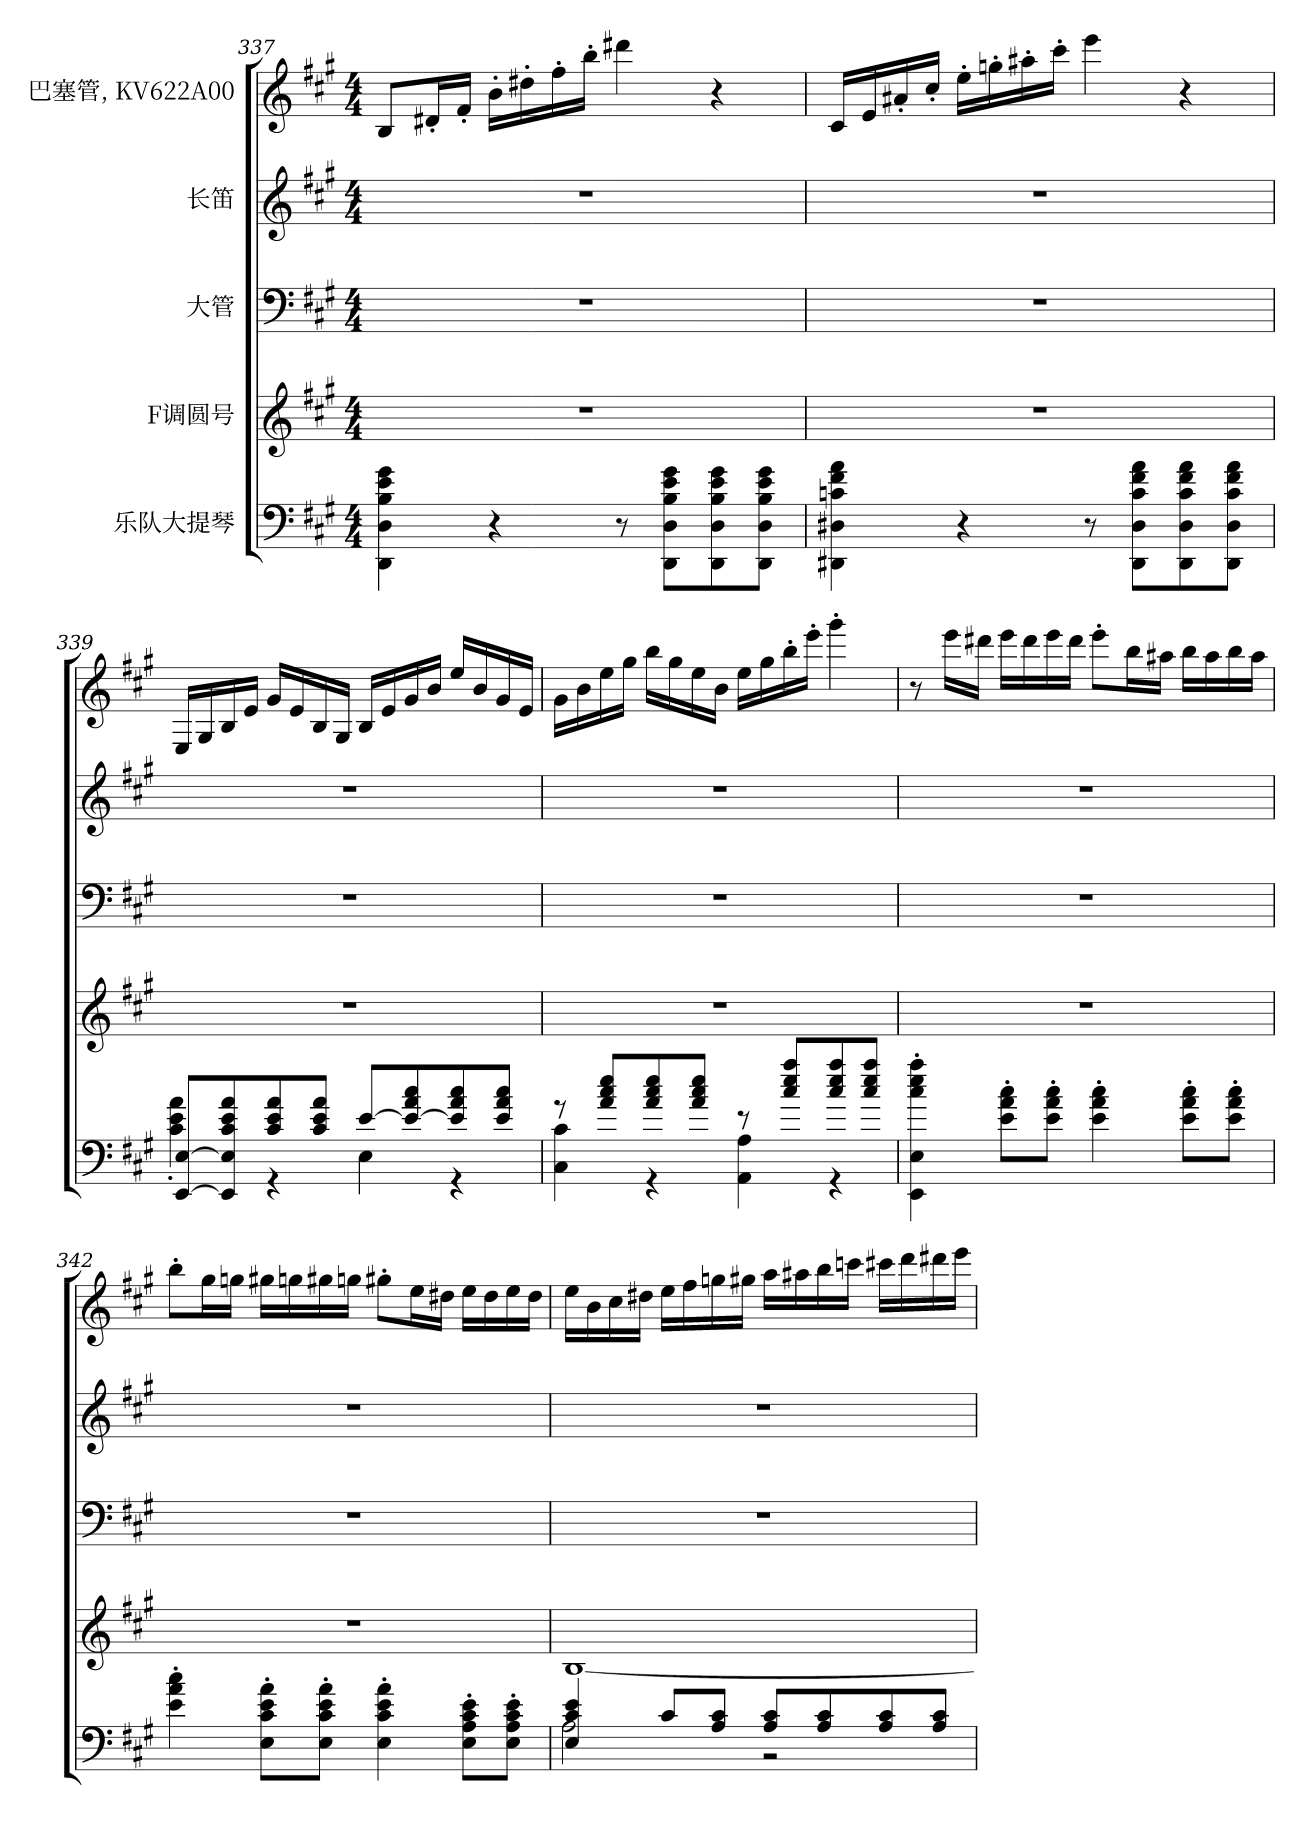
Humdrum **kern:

**kern	**kern	**kern	**kern	**kern
*part5	*part4	*part3	*part2	*part1
*staff5	*staff4	*staff3	*staff2	*staff1
*I"乐队大提琴	*I"F调圆号	*I"大管	*I"长笛	*I"巴塞管, KV622A00
!!LO:PB:g=z
*clefF4	*clefG2	*clefF4	*clefG2	*clefG2
*	*ITrd4c7	*	*	*ITrd4c7
*k[f#c#g#]	*k[f#c#]	*k[f#c#g#]	*k[f#c#g#]	*k[f#c#]
*M4/4	*M4/4	*M4/4	*M4/4	*M4/4
=337	=337	=337	=337	=337
4DD\ 4D\ 4B\ 4e\ 4g#\	1r	1r	1r	8E/L
.	.	.	.	16G#X'/L
.	.	.	.	16B'/JJ
4r	.	.	.	16e'\LL
.	.	.	.	16g#X'\
.	.	.	.	16b'\
.	.	.	.	16ee'\JJ
8r	.	.	.	4gg#X\
8DD\ 8D\ 8B\ 8e\ 8g#\L	.	.	.	.
8DD\ 8D\ 8B\ 8e\ 8g#\	.	.	.	4r
8DD\ 8D\ 8B\ 8e\ 8g#\J	.	.	.	.
=338	=338	=338	=338	=338
4DD#X\ 4D#X\ 4cn\ 4f#\ 4a\	1r	1r	1r	16F#/LL
.	.	.	.	16A/
.	.	.	.	16d#X'/
.	.	.	.	16f#'/JJ
4r	.	.	.	16a'\LL
.	.	.	.	16ccn'\
.	.	.	.	16dd#X'\
.	.	.	.	16ff#'\JJ
8r	.	.	.	4aa\
8DD#\ 8D#\ 8c\ 8f#\ 8a\L	.	.	.	.
8DD#\ 8D#\ 8c\ 8f#\ 8a\	.	.	.	4r
8DD#\ 8D#\ 8c\ 8f#\ 8a\J	.	.	.	.
!!LO:LB:g=z
=339	=339	=339	=339	=339
*^	*	*	*	*
[8EE/ [8E/L	4c#\' 4e\' 4a\'	1r	1r	1r	16AA/LL
.	.	.	.	.	16C#/
8EE/] 8E/] 8c#/ 8e/ 8a/	.	.	.	.	16E/
.	.	.	.	.	16A/JJ
8c#/ 8e/ 8a/	4r	.	.	.	16c#/LL
.	.	.	.	.	16A/
8c#/ 8e/ 8a/J	.	.	.	.	16E/
.	.	.	.	.	16C#/JJ
[8e/L	4E\	.	.	.	16E/LL
.	.	.	.	.	16A/
8e/_ 8a/ 8cc#/	.	.	.	.	16c#/
.	.	.	.	.	16e/JJ
8e/] 8a/ 8cc#/	4r	.	.	.	16a/LL
.	.	.	.	.	16e/
8e/ 8a/ 8cc#/J	.	.	.	.	16c#/
.	.	.	.	.	16A/JJ
=340	=340	=340	=340	=340	=340
8r	4C#\ 4c#\	1r	1r	1r	16c#\LL
.	.	.	.	.	16e\
8a/ 8cc#/ 8ee/L	.	.	.	.	16a\
.	.	.	.	.	16cc#\JJ
8a/ 8cc#/ 8ee/	4r	.	.	.	16ee\LL
.	.	.	.	.	16cc#\
8a/ 8cc#/ 8ee/J	.	.	.	.	16a\
.	.	.	.	.	16e\JJ
8r	4AA\ 4A\	.	.	.	16a\LL
.	.	.	.	.	16cc#\
8cc#/ 8ee/ 8aa/L	.	.	.	.	16ee'\
.	.	.	.	.	16aa'\JJ
8cc#/ 8ee/ 8aa/	4r	.	.	.	4ccc#'\
8cc#/ 8ee/ 8aa/J	.	.	.	.	.
*v	*v	*	*	*	*
!!LO:PB:g=z
=341	=341	=341	=341	=341
4EE\' 4E\' 4cc#\' 4ee\' 4aa\'	1r	1r	1r	8r
.	.	.	.	16aa\LL
.	.	.	.	16gg#X\JJ
8e\' 8a\' 8cc#\'L	.	.	.	16aa\LL
.	.	.	.	16gg#\
8e\' 8a\' 8cc#\'J	.	.	.	16aa\
.	.	.	.	16gg#\JJ
4e\' 4a\' 4cc#\'	.	.	.	8aa'\L
.	.	.	.	16ee\L
.	.	.	.	16dd#X\JJ
8e\' 8a\' 8cc#\'L	.	.	.	16ee\LL
.	.	.	.	16dd#\
8e\' 8a\' 8cc#\'J	.	.	.	16ee\
.	.	.	.	16dd#\JJ
=342	=342	=342	=342	=342
4e\' 4a\' 4cc#\'	1r	1r	1r	8ee'\L
.	.	.	.	16cc#\L
.	.	.	.	16ccn\JJ
8E\' 8c#\' 8e\' 8a\'L	.	.	.	16cc#X\LL
.	.	.	.	16ccn\
8E\' 8c#\' 8e\' 8a\'J	.	.	.	16cc#X\
.	.	.	.	16ccn\JJ
4E\' 4c#\' 4e\' 4a\'	.	.	.	8cc#X'\L
.	.	.	.	16a\L
.	.	.	.	16g#X\JJ
8E\' 8A\' 8c#\' 8e\'L	.	.	.	16a\LL
.	.	.	.	16g#\
8E\' 8A\' 8c#\' 8e\'J	.	.	.	16a\
.	.	.	.	16g#\JJ
!!LO:LB:g=z
=343	=343	=343	=343	=343
*^	*	*	*	*
4E/ 4c#/ 4e/	2A\	[1E	1r	1r	16a\LL
.	.	.	.	.	16e\
.	.	.	.	.	16f#\
.	.	.	.	.	16g#X\JJ
8c#/L	.	.	.	.	16a\LL
.	.	.	.	.	16b\
8A/ 8c#/J	.	.	.	.	16ccn\
.	.	.	.	.	16cc#X\JJ
8A/ 8c#/L	2r	.	.	.	16dd\LL
.	.	.	.	.	16dd#X\
8A/ 8c#/	.	.	.	.	16ee\
.	.	.	.	.	16ffn\JJ
8A/ 8c#/	.	.	.	.	16ff#X\LL
.	.	.	.	.	16gg\
8A/ 8c#/J	.	.	.	.	16gg#X\
.	.	.	.	.	16aa\JJ
*v	*v	*	*	*	*
=	=	=	=	=
*-	*-	*-	*-	*-
